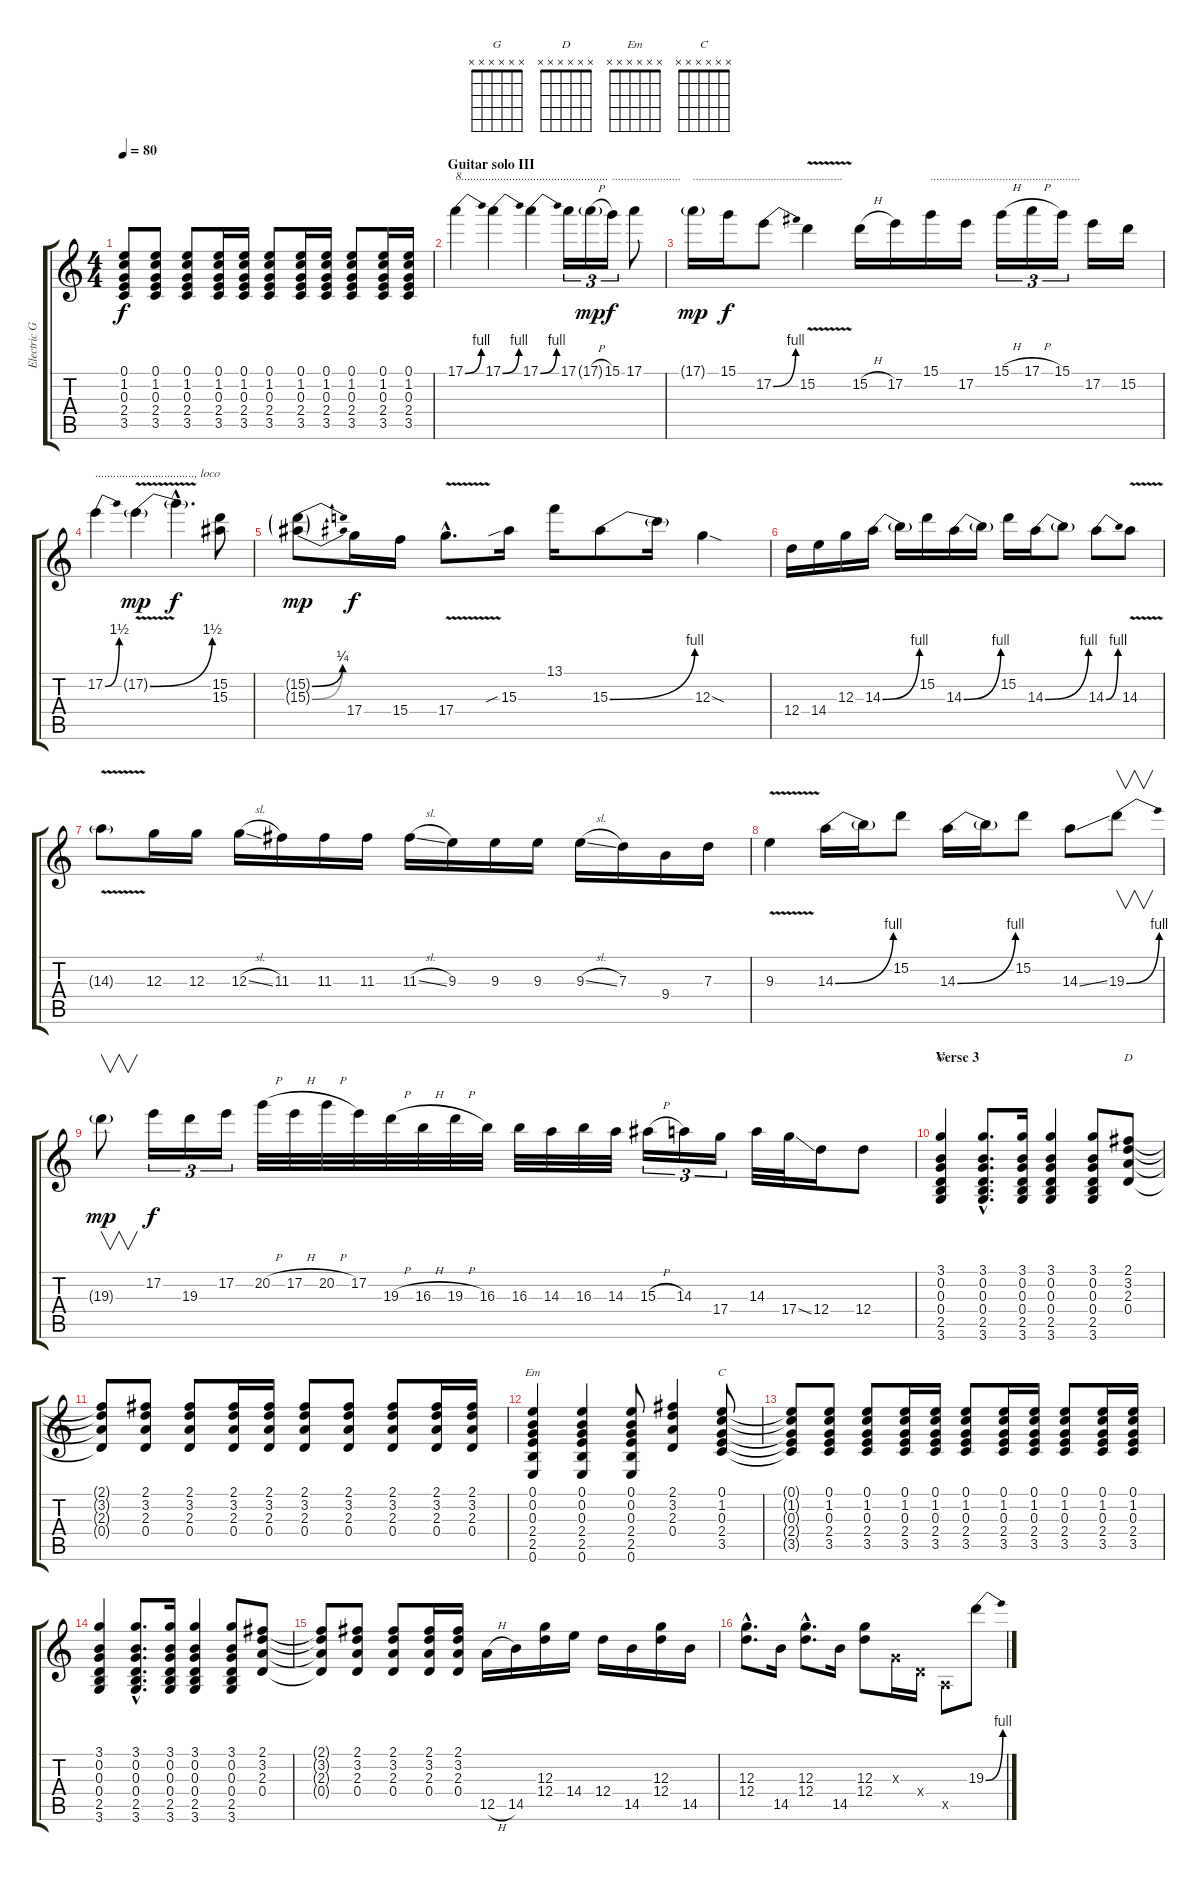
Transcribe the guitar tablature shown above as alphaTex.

\track ("Electric Guitar (W/dist)" "Electric G") {instrument distortionguitar}
\staff {score tabs}
\tuning (E4 B3 G3 D3 A2 E2) {hide}
\chord ("G" x x x x x x) {firstfret 0}
\chord ("D" x x x x x x) {firstfret 0}
\chord ("Em" x x x x x x) {firstfret 0}
\chord ("C" x x x x x x) {firstfret 0}
\ts (4 4)
\tempo 80
\clef g2
\ks c
(0.1{t} 1.2{t} 0.3{t} 2.4{t} 3.5{t}).8{dy f} (0.1 1.2 0.3 2.4 3.5).8 (0.1 1.2 0.3 2.4 3.5).8 (0.1 1.2 0.3 2.4 3.5).16 (0.1 1.2 0.3 2.4 3.5).16 (0.1 1.2 0.3 2.4 3.5).8 (0.1 1.2 0.3 2.4 3.5).16 (0.1 1.2 0.3 2.4 3.5).16 (0.1 1.2 0.3 2.4 3.5).8 (0.1 1.2 0.3 2.4 3.5).16 (0.1 1.2 0.3 2.4 3.5).16 |
\section ("" "Guitar solo III")
17.1{be (bend 0 0 60 4)}.4{txt "8................................................."} 17.1{be (bend 0 0 60 4)}.4 17.1{be (bend 0 0 60 4)}.4 17.1.16{tu (3 2)} 17.1{h g}.16{tu (3 2) dy mp} 15.1.16{tu (3 2) txt "......................." dy f} 17.1.8 |
17.1{g}.16{txt ".................................................." dy mp} 15.1.16{dy f} 17.2{be (bend 0 0 60 4)}.8 15.2{v}.4 15.2{h}.16 17.2.16 15.1.16{txt ".................................................."} 17.2.16 15.1{h}.16{tu (3 2)} 17.1{h}.16{tu (3 2)} 15.1.16{tu (3 2)} 17.2.16 15.2.16 |
17.2{be (bend 0 0 60 6)}.4{txt "................................., loco"} 17.2{be (bend 0 0 60 6) v g}.4{dy mp} 17.2{hac t}.4{d dy f} (15.2 15.3).8 |
(15.2{be (bend 0 0 60 1) g} 15.3{be (bend 0 0 60 1) g}).8{dy mp} 17.4.16{dy f} 15.4.16 17.4{v hac}.8{d} 15.3{sib}.16 13.1.16 15.3{be (bend 0 0 60 4)}.8 15.3{t}.16 12.3{sod}.4 |
12.4.16 14.4.16 12.3.16 14.3{be (bend 0 0 60 4)}.16 14.3{t}.16 15.2.16 14.3{be (bend 0 0 60 4)}.16 14.3{t}.16 15.2.16 14.3{be (bend 0 0 60 4)}.16 14.3{t}.8 14.3{be (bend 0 0 60 4)}.8 14.3{v}.8 |
14.3{v g}.8 12.3.16 12.3.16 12.3{sl}.16 11.3.16 11.3.16 11.3.16 11.3{sl}.16 9.3.16 9.3.16 9.3.16 9.3{sl}.16 7.3.16 9.4.16 7.3.16 |
9.3{v}.4 14.3{be (bend 0 0 60 4)}.16 14.3{t}.16 15.2.8 14.3{be (bend 0 0 60 4)}.16 14.3{t}.16 15.2.8 14.3{ss}.8 19.3{be (bend 0 0 60 4)}.8{v} |
19.3{g}.8{v dy mp} 17.2.16{tu (3 2) dy f} 19.3.16{tu (3 2)} 17.2.16{tu (3 2)} 20.2{h}.32 17.2{h}.32 20.2{h}.32 17.2.32 19.3{h}.32 16.3{h}.32 19.3{h}.32 16.3.32 16.3.32 14.3.32 16.3.32 14.3.32 15.3{h}.16{tu (3 2)} 14.3.16{tu (3 2)} 17.4.16{tu (3 2)} 14.3.32 17.4{ss}.32 12.4.16 12.4.8 |
\section ("" "Verse 3")
(3.1 0.2 0.3 0.4 2.5 3.6).4{ch "G"} (3.1{hac} 0.2{hac} 0.3{hac} 0.4{hac} 2.5{hac} 3.6{hac}).8{d} (3.1 0.2 0.3 0.4 2.5 3.6).16 (3.1 0.2 0.3 0.4 2.5 3.6).4 (3.1 0.2 0.3 0.4 2.5 3.6).8 (2.1 3.2 2.3 0.4).8{ch "D"} |
(2.1{t} 3.2{t} 2.3{t} 0.4{t}).8 (2.1 3.2 2.3 0.4).8 (2.1 3.2 2.3 0.4).8 (2.1 3.2 2.3 0.4).16 (2.1 3.2 2.3 0.4).16 (2.1 3.2 2.3 0.4).8 (2.1 3.2 2.3 0.4).8 (2.1 3.2 2.3 0.4).8 (2.1 3.2 2.3 0.4).16 (2.1 3.2 2.3 0.4).16 |
(0.1 0.2 0.3 2.4 2.5 0.6).4{ch "Em"} (0.1 0.2 0.3 2.4 2.5 0.6).4 (0.1 0.2 0.3 2.4 2.5 0.6).8 (2.1 3.2 2.3 0.4).4 (0.1 1.2 0.3 2.4 3.5).8{ch "C"} |
(0.1{t} 1.2{t} 0.3{t} 2.4{t} 3.5{t}).8 (0.1 1.2 0.3 2.4 3.5).8 (0.1 1.2 0.3 2.4 3.5).8 (0.1 1.2 0.3 2.4 3.5).16 (0.1 1.2 0.3 2.4 3.5).16 (0.1 1.2 0.3 2.4 3.5).8 (0.1 1.2 0.3 2.4 3.5).16 (0.1 1.2 0.3 2.4 3.5).16 (0.1 1.2 0.3 2.4 3.5).8 (0.1 1.2 0.3 2.4 3.5).16 (0.1 1.2 0.3 2.4 3.5).16 |
(3.1 0.2 0.3 0.4 2.5 3.6).4 (3.1{hac} 0.2{hac} 0.3{hac} 0.4{hac} 2.5{hac} 3.6{hac}).8{d} (3.1 0.2 0.3 0.4 2.5 3.6).16 (3.1 0.2 0.3 0.4 2.5 3.6).4 (3.1 0.2 0.3 0.4 2.5 3.6).8 (2.1 3.2 2.3 0.4).8 |
(2.1{t} 3.2{t} 2.3{t} 0.4{t}).8 (2.1 3.2 2.3 0.4).8 (2.1 3.2 2.3 0.4).8 (2.1 3.2 2.3 0.4).16 (2.1 3.2 2.3 0.4).16 12.5{h}.16 14.5.16 (12.3 12.4).16 14.4.16 12.4.16 14.5.16 (12.3 12.4).16 14.5.16 |
(12.3{hac} 12.4{hac}).8{d} 14.5.16 (12.3{hac} 12.4{hac}).8{d} 14.5.16 (12.3 12.4).8 0.3{x}.16 0.4{x}.16 0.5{x}.8 19.3{be (bend 0 0 60 4)}.8
